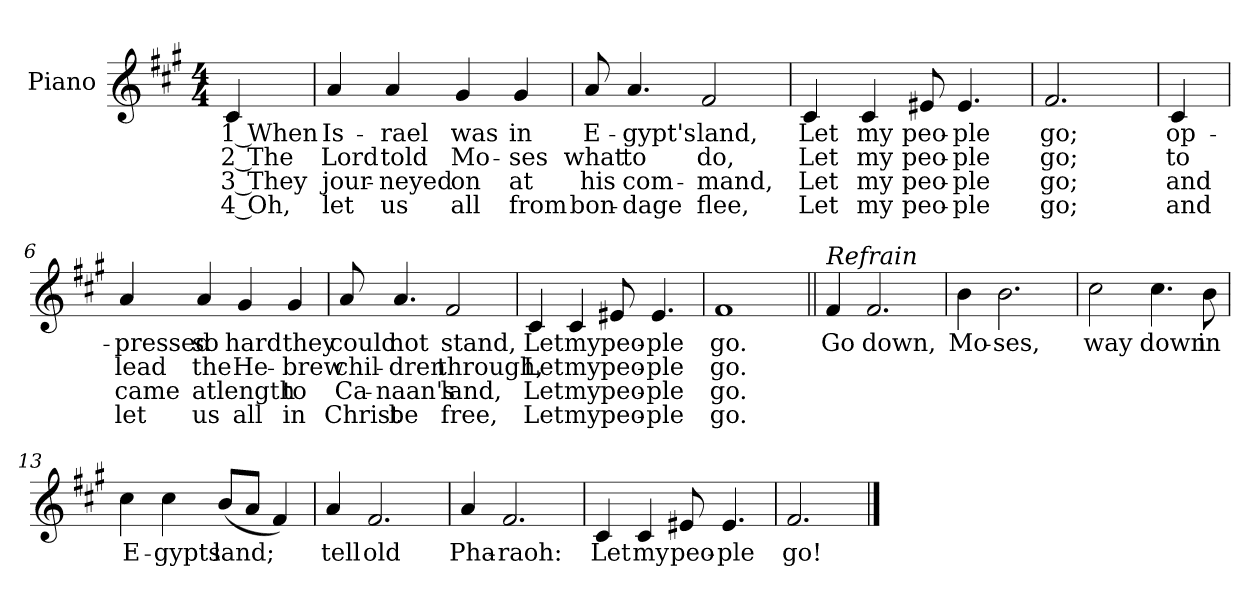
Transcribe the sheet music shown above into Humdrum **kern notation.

**kern	**text	**text	**text	**text
*part1	*part1	*part1	*part1	*part1
*staff1	*staff1	*staff1	*staff1	*staff1
*I"Piano	*	*	*	*
*I'Pno.	*	*	*	*
!!LO:PB:g=z
*clefG2	*	*	*	*
*k[f#c#g#]	*	*	*	*
*A:	*	*	*	*
*M4/4	*	*	*	*
=	=	=	=	=
!	!LO:LY:b:color=#000000	!LO:LY:b:color=#000000	!LO:LY:b:color=#000000	!LO:LY:b:color=#000000
4c#i/	1 When	2 The	3 They	4 Oh,
=1	=1	=1	=1	=1
!	!LO:LY:b:color=#000000	!LO:LY:b:color=#000000	!LO:LY:b:color=#000000	!LO:LY:b:color=#000000
4ai/	Is-	Lord	jour-	-let
!	!LO:LY:b:color=#000000	!LO:LY:b:color=#000000	!LO:LY:b:color=#000000	!LO:LY:b:color=#000000
4ai/	-rael	told	neyed	us
!	!LO:LY:b:color=#000000	!LO:LY:b:color=#000000	!LO:LY:b:color=#000000	!LO:LY:b:color=#000000
4g#i/	was	Mo-	on	all
!	!LO:LY:b:color=#000000	!LO:LY:b:color=#000000	!LO:LY:b:color=#000000	!LO:LY:b:color=#000000
4g#i/	in	-ses	at	from
=2	=2	=2	=2	=2
!	!LO:LY:b:color=#000000	!LO:LY:b:color=#000000	!LO:LY:b:color=#000000	!LO:LY:b:color=#000000
8ai/	E-	what	his	bon-
!	!LO:LY:b:color=#000000	!LO:LY:b:color=#000000	!LO:LY:b:color=#000000	!LO:LY:b:color=#000000
4.ai/	-gypt's	to	-com-	-dage
!	!LO:LY:b:color=#000000	!LO:LY:b:color=#000000	!LO:LY:b:color=#000000	!LO:LY:b:color=#000000
2f#i/	land,	do,	mand,	flee,
=3	=3	=3	=3	=3
!	!LO:LY:b:color=#000000	!LO:LY:b:color=#000000	!LO:LY:b:color=#000000	!LO:LY:b:color=#000000
4c#i/	Let	Let	Let	Let
!	!LO:LY:b:color=#000000	!LO:LY:b:color=#000000	!LO:LY:b:color=#000000	!LO:LY:b:color=#000000
4c#i/	my	my	my	my
!	!LO:LY:b:color=#000000	!LO:LY:b:color=#000000	!LO:LY:b:color=#000000	!LO:LY:b:color=#000000
8e#Xi/	peo-	peo-	peo-	-peo-
!	!LO:LY:b:color=#000000	!LO:LY:b:color=#000000	!LO:LY:b:color=#000000	!LO:LY:b:color=#000000
4.e#i/	-ple	-ple	-ple	ple
=4	=4	=4	=4	=4
!	!LO:LY:b:color=#000000	!LO:LY:b:color=#000000	!LO:LY:b:color=#000000	!LO:LY:b:color=#000000
2.f#i/	go;	go;	go;	go;
!!LO:LB:g=z
=5	=5	=5	=5	=5
!	!LO:LY:b:color=#000000	!LO:LY:b:color=#000000	!LO:LY:b:color=#000000	!LO:LY:b:color=#000000
4c#i/	op-	to	and	and
=6	=6	=6	=6	=6
!	!LO:LY:b:color=#000000	!LO:LY:b:color=#000000	!LO:LY:b:color=#000000	!LO:LY:b:color=#000000
4ai/	-pressed	lead	came	let
!	!LO:LY:b:color=#000000	!LO:LY:b:color=#000000	!LO:LY:b:color=#000000	!LO:LY:b:color=#000000
4ai/	so	the	at	us
!	!LO:LY:b:color=#000000	!LO:LY:b:color=#000000	!LO:LY:b:color=#000000	!LO:LY:b:color=#000000
4g#i/	hard	He-	length	all
!	!LO:LY:b:color=#000000	!LO:LY:b:color=#000000	!LO:LY:b:color=#000000	!LO:LY:b:color=#000000
4g#i/	they	-brew	to	in
=7	=7	=7	=7	=7
!	!LO:LY:b:color=#000000	!LO:LY:b:color=#000000	!LO:LY:b:color=#000000	!LO:LY:b:color=#000000
8ai/	could	chil-	Ca-	-Christ
!	!LO:LY:b:color=#000000	!LO:LY:b:color=#000000	!LO:LY:b:color=#000000	!LO:LY:b:color=#000000
4.ai/	not	-dren	naan's	be
!	!LO:LY:b:color=#000000	!LO:LY:b:color=#000000	!LO:LY:b:color=#000000	!LO:LY:b:color=#000000
2f#i/	stand,	through,	land,	free,
=8	=8	=8	=8	=8
!	!LO:LY:b:color=#000000	!LO:LY:b:color=#000000	!LO:LY:b:color=#000000	!LO:LY:b:color=#000000
4c#i/	Let	Let	Let	Let
!	!LO:LY:b:color=#000000	!LO:LY:b:color=#000000	!LO:LY:b:color=#000000	!LO:LY:b:color=#000000
4c#i/	my	my	my	my
!	!LO:LY:b:color=#000000	!LO:LY:b:color=#000000	!LO:LY:b:color=#000000	!LO:LY:b:color=#000000
8e#Xi/	peo-	peo-	peo-	-peo-
!	!LO:LY:b:color=#000000	!LO:LY:b:color=#000000	!LO:LY:b:color=#000000	!LO:LY:b:color=#000000
4.e#i/	-ple	-ple	-ple	ple
=9	=9	=9	=9	=9
!	!LO:LY:b:color=#000000	!LO:LY:b:color=#000000	!LO:LY:b:color=#000000	!LO:LY:b:color=#000000
1f#i	go.	go.	go.	go.
!!LO:LB:g=z
=10||	=10||	=10||	=10||	=10||
!LO:TX:a:i:t=Refrain	!	!	!	!
!	!LO:LY:b:color=#000000	!	!	!
4f#i/	Go	.	.	.
!	!LO:LY:b:color=#000000	!	!	!
2.f#i/	down,	.	.	.
=11	=11	=11	=11	=11
!	!LO:LY:b:color=#000000	!	!	!
4bi\	Mo-	.	.	.
!	!LO:LY:b:color=#000000	!	!	!
2.bi\	-ses,	.	.	.
=12	=12	=12	=12	=12
!	!LO:LY:b:color=#000000	!	!	!
2cc#i\	way	.	.	.
!	!LO:LY:b:color=#000000	!	!	!
4.cc#i\	down	.	.	.
!	!LO:LY:b:color=#000000	!	!	!
8bi\	in	.	.	.
=13	=13	=13	=13	=13
!	!LO:LY:b:color=#000000	!	!	!
4cc#i\	E-	.	.	.
!	!LO:LY:b:color=#000000	!	!	!
4cc#i\	-gypts	.	.	.
!	!LO:LY:b:color=#000000	!	!	!
(8bi/L	land;	.	.	.
8ai/J	.	.	.	.
4f#i/)	.	.	.	.
!!LO:LB:g=z
=14	=14	=14	=14	=14
!	!LO:LY:b:color=#000000	!	!	!
4ai/	tell	.	.	.
!	!LO:LY:b:color=#000000	!	!	!
2.f#i/	old	.	.	.
=15	=15	=15	=15	=15
!	!LO:LY:b:color=#000000	!	!	!
4ai/	Pha-	.	.	.
!	!LO:LY:b:color=#000000	!	!	!
2.f#i/	-raoh:	.	.	.
=16	=16	=16	=16	=16
!	!LO:LY:b:color=#000000	!	!	!
4c#i/	Let	.	.	.
!	!LO:LY:b:color=#000000	!	!	!
4c#i/	my	.	.	.
!	!LO:LY:b:color=#000000	!	!	!
8e#Xi/	peo-	.	.	.
!	!LO:LY:b:color=#000000	!	!	!
4.e#i/	-ple	.	.	.
=17	=17	=17	=17	=17
!	!LO:LY:b:color=#000000	!	!	!
2.f#i/	go!	.	.	.
==	==	==	==	==
*-	*-	*-	*-	*-
